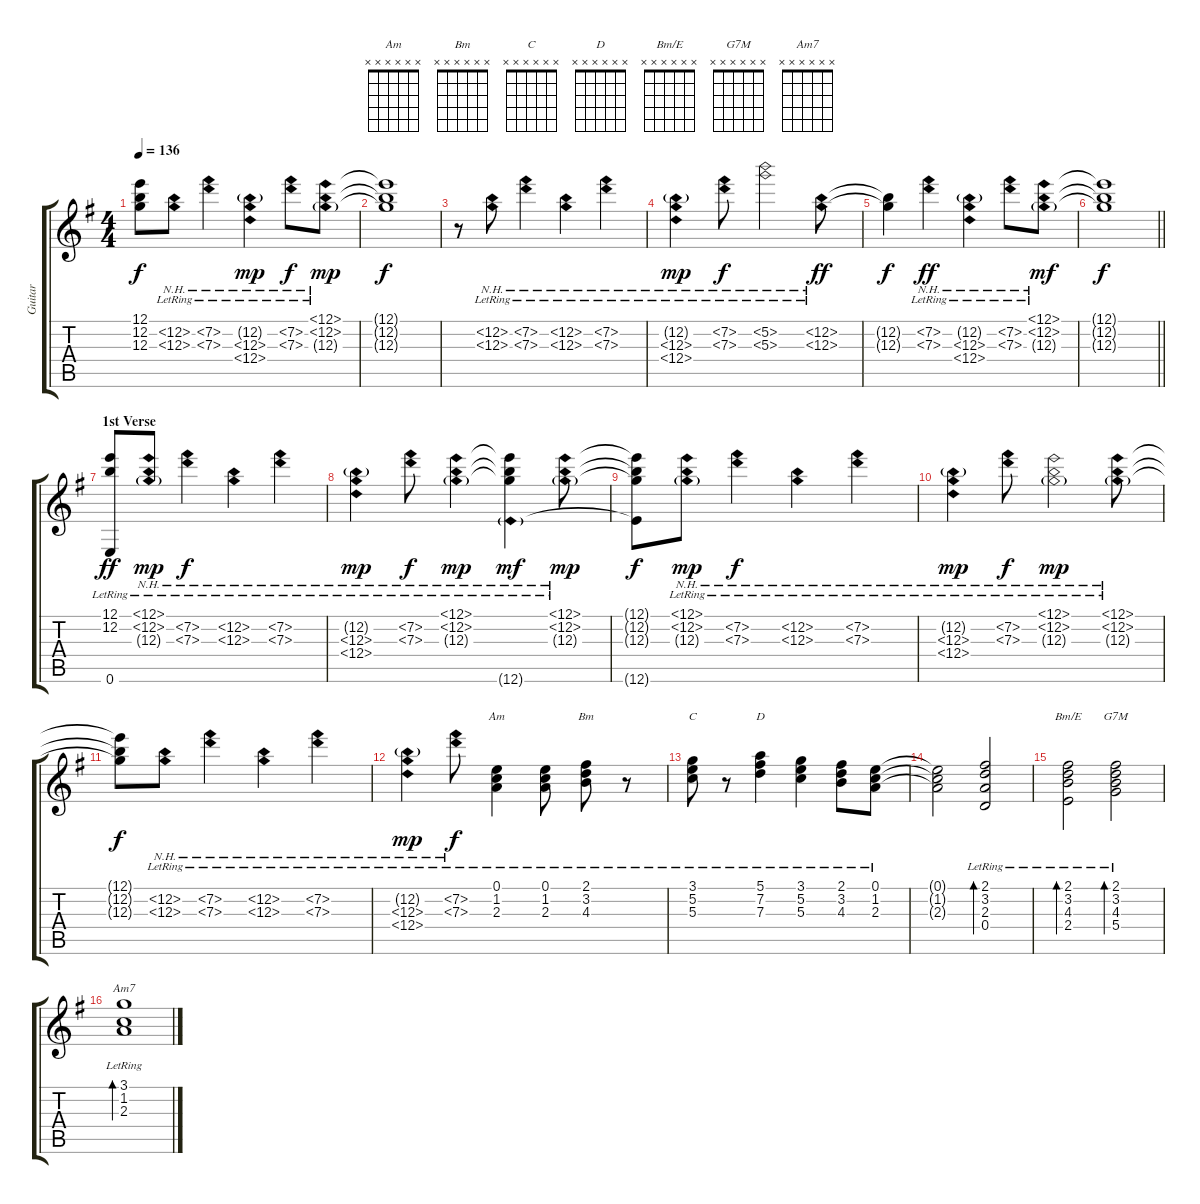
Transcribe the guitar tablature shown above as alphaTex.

\track ("Guitar" "Guitar") {instrument acousticguitarsteel}
\staff {score tabs}
\tuning (E4 B3 G3 D3 A2 E2) {hide}
\chord ("Am" x x x x x x)
\chord ("Bm" x x x x x x)
\chord ("C" x x x x x x)
\chord ("D" x x x x x x)
\chord ("Bm/E" x x x x x x)
\chord ("G7M" x x x x x x)
\chord ("Am7" x x x x x x)
\ts (4 4)
\tempo 136
\clef g2
\ks g
(12.1{t} 12.2{t} 12.3{t}).8{dy f} (12.2{nh lr} 12.3{nh lr}).8 (7.2{nh lr} 7.3{nh lr}).4 (12.2{nh g lr} 12.3{nh lr} 12.4{nh lr}).4{dy mp} (7.2{nh lr} 7.3{nh lr}).8{dy f} (12.1{nh lr} 12.2{nh lr} 12.3{nh g lr}).8{dy mp} |
(12.1{t} 12.2{t} 12.3{t}).1{dy f} |
r.8 (12.2{nh lr} 12.3{nh lr}).8 (7.2{nh lr} 7.3{nh lr}).4 (12.2{nh lr} 12.3{nh lr}).4 (7.2{nh lr} 7.3{nh lr}).4 |
(12.2{nh g lr} 12.3{nh lr} 12.4{nh lr}).4{dy mp} (7.2{nh lr} 7.3{nh lr}).8{dy f} (5.2{nh lr} 5.3{nh lr}).2 (12.2{nh lr} 12.3{nh lr}).8{dy ff} |
(12.2{t} 12.3{t}).4{dy f} (7.2{nh lr} 7.3{nh lr}).4{dy ff} (12.2{nh g lr} 12.3{nh lr} 12.4{nh lr}).4 (7.2{nh lr} 7.3{nh lr}).8 (12.1{nh lr} 12.2{nh lr} 12.3{nh g lr}).8{dy mf} |
\barLineRight lightlight
(12.1{t} 12.2{t} 12.3{t}).1{dy f} |
\section ("" "1st Verse")
(12.1{lr} 12.2{lr} 0.6).8{dy ff} (12.1{nh lr} 12.2{nh lr} 12.3{nh g lr}).8{dy mp} (7.2{nh lr} 7.3{nh lr}).4{dy f} (12.2{nh lr} 12.3{nh lr}).4 (7.2{nh lr} 7.3{nh lr}).4 |
(12.2{nh g lr} 12.3{nh lr} 12.4{nh lr}).4{dy mp} (7.2{nh lr} 7.3{nh lr}).8{dy f} (12.1{nh lr} 12.2{nh lr} 12.3{nh g lr}).4{dy mp} (12.1{t} 12.2{t} 12.3{t} 12.6{nh g lr}).4{dy mf} (12.1{nh lr} 12.2{nh lr} 12.3{nh g lr}).8{dy mp} |
(12.1{t} 12.2{t} 12.3{t} 12.6{t}).8{dy f} (12.1{nh lr} 12.2{nh lr} 12.3{nh g lr}).8{dy mp} (7.2{nh lr} 7.3{nh lr}).4{dy f} (12.2{nh lr} 12.3{nh lr}).4 (7.2{nh lr} 7.3{nh lr}).4 |
(12.2{nh g lr} 12.3{nh lr} 12.4{nh lr}).4{dy mp} (7.2{nh lr} 7.3{nh lr}).8{dy f} (12.1{nh lr} 12.2{nh lr} 12.3{nh g lr}).2{dy mp} (12.1{nh lr} 12.2{nh lr} 12.3{nh g lr}).8 |
(12.1{t} 12.2{t} 12.3{t}).8{dy f} (12.2{nh lr} 12.3{nh lr}).8 (7.2{nh lr} 7.3{nh lr}).4 (12.2{nh lr} 12.3{nh lr}).4 (7.2{nh lr} 7.3{nh lr}).4 |
(12.2{nh g lr} 12.3{nh lr} 12.4{nh lr}).4{dy mp volume 14} (7.2{nh lr} 7.3{nh lr}).8{dy f} (0.1{lr} 1.2{lr} 2.3{lr}).4{ch "Am"} (0.1{lr} 1.2{lr} 2.3{lr}).8 (2.1{lr} 3.2{lr} 4.3{lr}).8{ch "Bm"} r.8 |
(3.1{lr} 5.2{lr} 5.3{lr}).8{ch "C"} r.8 (5.1{lr} 7.2{lr} 7.3{lr}).4{ch "D"} (3.1{lr} 5.2{lr} 5.3{lr}).4 (2.1{lr} 3.2{lr} 4.3{lr}).8 (0.1{lr} 1.2{lr} 2.3{lr}).8 |
(0.1{t} 1.2{t} 2.3{t}).2 (2.1{lr} 3.2{lr} 2.3{lr} 0.4{lr}).2{bd 120} |
(2.1{lr} 3.2{lr} 4.3{lr} 2.4{lr}).2{bd 120 ch "Bm/E"} (2.1{lr} 3.2{lr} 4.3{lr} 5.4{lr}).2{bd 120 ch "G7M"} |
(3.1{lr} 1.2{lr} 2.3{lr}).1{bd 120 ch "Am7"}
